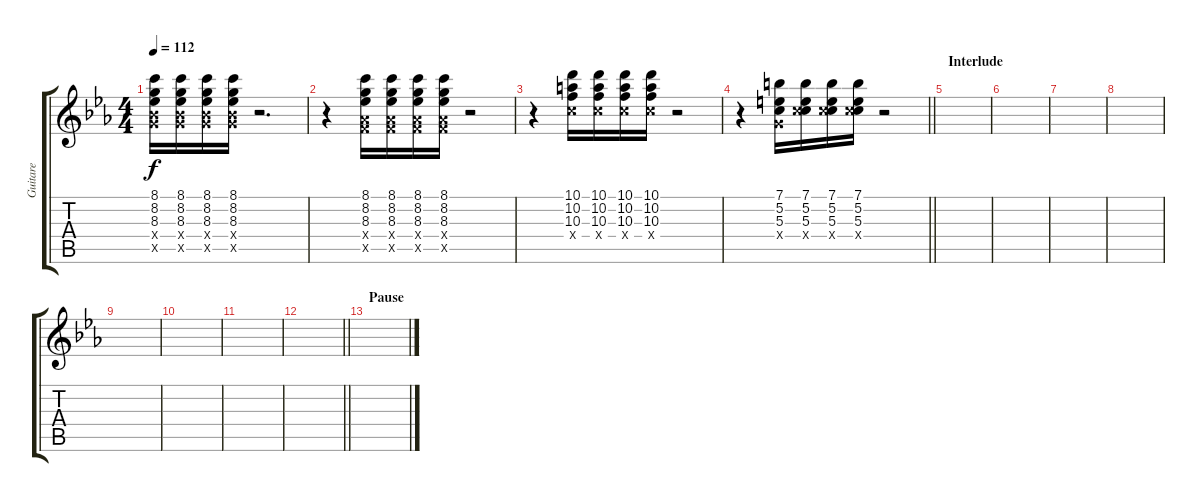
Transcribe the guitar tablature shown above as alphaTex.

\track ("Guitare" "Guitare") {instrument electricguitarclean}
\staff {score tabs}
\tuning (E4 B3 G3 D3 A2 E2) {hide}
\ts (4 4)
\tempo 112
\clef g2
\ks cminor
(8.1 8.2 8.3 8.4{x} 10.5{x}).16{dy f} (8.1 8.2 8.3 8.4{x} 10.5{x}).16 (8.1 8.2 8.3 8.4{x} 10.5{x}).16 (8.1 8.2 8.3 8.4{x} 10.5{x}).16 r.2{d} |
r.4 (8.1 8.2 8.3 6.4{x} 8.5{x}).16 (8.1 8.2 8.3 6.4{x} 8.5{x}).16 (8.1 8.2 8.3 6.4{x} 8.5{x}).16 (8.1 8.2 8.3 6.4{x} 8.5{x}).16 r.2 |
r.4 (10.1 10.2 10.3 10.4{x}).16 (10.1 10.2 10.3 10.4{x}).16 (10.1 10.2 10.3 10.4{x}).16 (10.1 10.2 10.3 10.4{x}).16 r.2 |
\barLineRight lightlight
r.4 (7.1 5.2 5.3 5.4{x}).16 (7.1 5.2 5.3 10.4{x}).16 (7.1 5.2 5.3 10.4{x}).16 (7.1 5.2 5.3 10.4{x}).16 r.2 |
\section ("" "Interlude")
|
|
|
|
|
|
|
\barLineRight lightlight
|
\section ("" "Pause")
